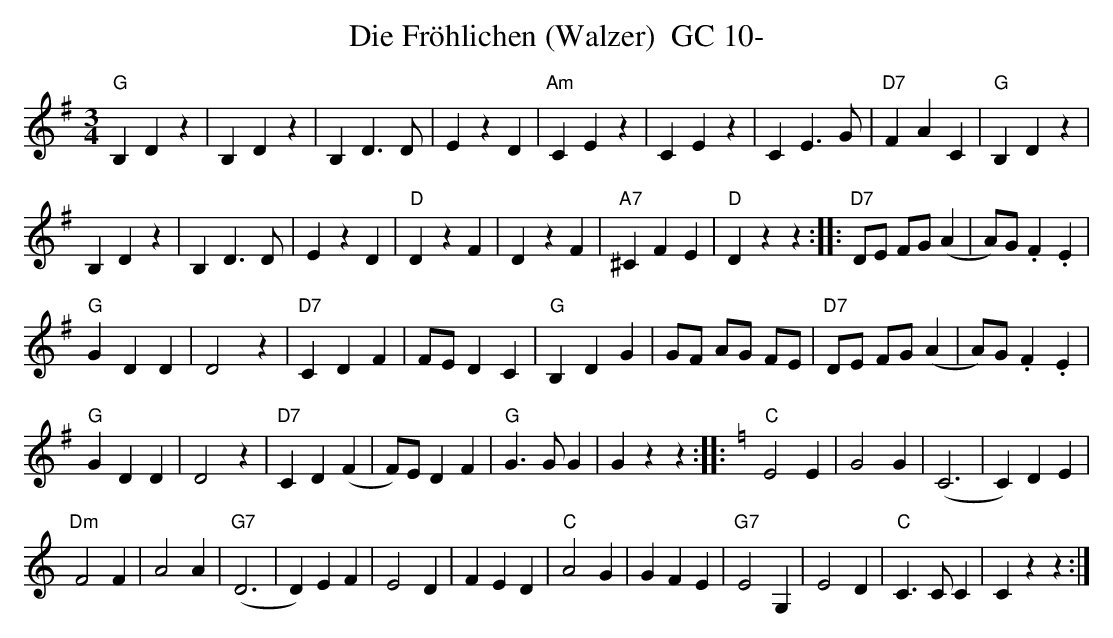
X:1
T:Die Fr\"ohlichen (Walzer)  GC 10-
M:3/4
L:1/4
K:G%%MIDI gchordon
"G"B,Dz | B,Dz | B,D>D | EzD | "Am"CEz | CEz | CE>G | \
"D7"FAC | "G"B,Dz |
B,Dz | B,D>D | EzD | "D"DzF | DzF | \
"A7"^CFE | "D"Dzz :: "D7"D/2E/2 F/2G/2 (A | A/2)G/2 .F.E |
"G"GDD | D2z | "D7"CDF | \
F/2E/2DC | "G"B,DG | G/2F/2 A/2G/2 F/2E/2 | "D7"D/2E/2 F/2G/2 (A | A/2)G/2 .F.E |
"G"GDD | \
D2z | "D7"CD(F | F/2)E/2DF | "G"G>GG | Gzz :: [K:C] "C"E2E | G2G | \
(C3 | C)DE |
"Dm"F2F | A2A | ("G7"D3 | D)EF | E2D | \
FED | "C"A2G | GFE | "G7"E2G, | E2D | "C"C>CC | Czz :|
